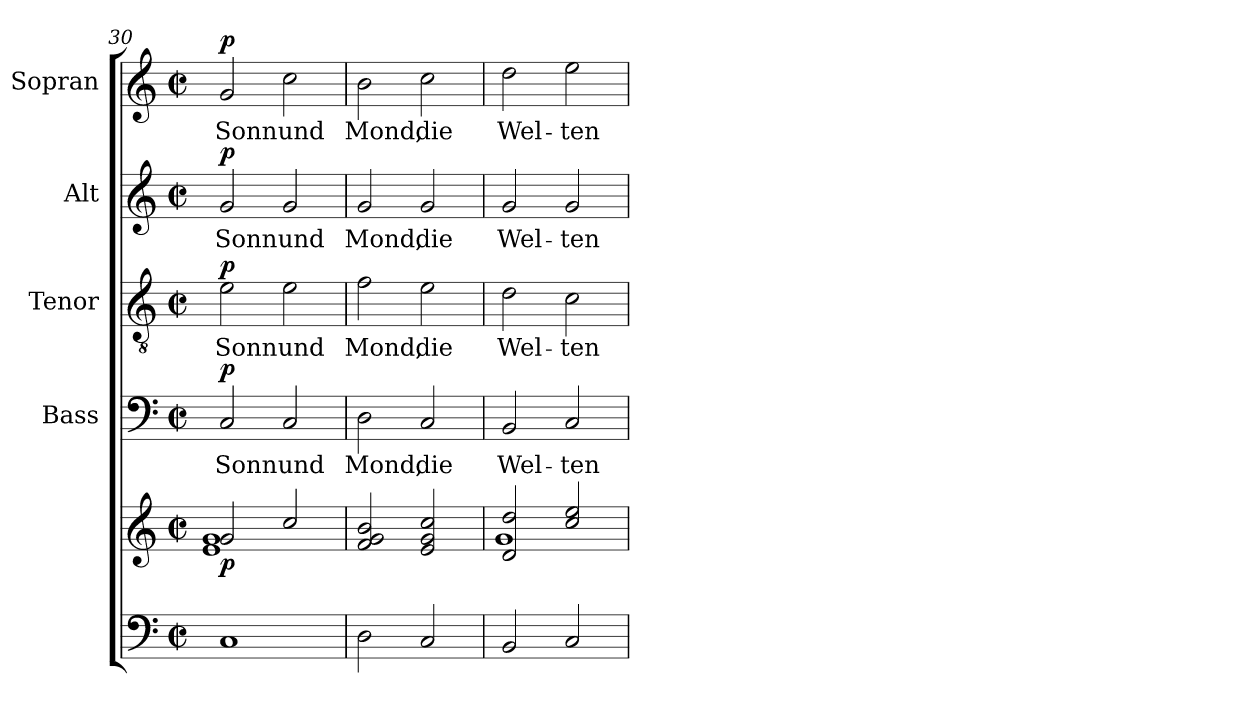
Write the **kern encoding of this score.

**kern	**kern	**dynam	**kern	**text	**dynam	**kern	**text	**dynam	**kern	**text	**dynam	**kern	**text	**dynam
*part5	*part5	*part5	*part4	*part4	*part4	*part3	*part3	*part3	*part2	*part2	*part2	*part1	*part1	*part1
*staff6	*staff5	*staff5/6	*staff4	*staff4	*staff4	*staff3	*staff3	*staff3	*staff2	*staff2	*staff2	*staff1	*staff1	*staff1
*	*	*	*I"Bass	*	*	*I"Tenor	*	*	*I"Alt	*	*	*I"Sopran	*	*
*	*	*	*I'B.	*	*	*I'T.	*	*	*I'A.	*	*	*I'S.	*	*
*clefF4	*clefG2	*	*clefF4	*	*	*clefGv2	*	*	*clefG2	*	*	*clefG2	*	*
*k[]	*k[]	*	*k[]	*	*	*k[]	*	*	*k[]	*	*	*k[]	*	*
*C:	*C:	*	*C:	*	*	*C:	*	*	*C:	*	*	*C:	*	*
*M2/2	*M2/2	*	*M2/2	*	*	*M2/2	*	*	*M2/2	*	*	*M2/2	*	*
*met(c|)	*met(c|)	*	*met(c|)	*	*	*met(c|)	*	*	*met(c|)	*	*	*met(c|)	*	*
=30	=30	=30	=30	=30	=30	=30	=30	=30	=30	=30	=30	=30	=30	=30
*	*^	*	*	*	*	*	*	*	*	*	*	*	*	*
!	!	!	!LO:DY:b	!	!LO:LY:b	!LO:DY:a	!	!LO:LY:b	!LO:DY:a	!	!LO:LY:b	!LO:DY:a	!	!LO:LY:b	!LO:DY:a
1C	2g/	1e 1g	p	2C/	Sonn	p	2e\	Sonn	p	2g/	Sonn	p	2g/	Sonn	p
!	!	!	!	!	!LO:LY:b	!	!	!LO:LY:b	!	!	!LO:LY:b	!	!	!LO:LY:b	!
.	2cc/	.	.	2C/	und	.	2e\	und	.	2g/	und	.	2cc\	und	.
*	*v	*v	*	*	*	*	*	*	*	*	*	*	*	*	*
=31	=31	=31	=31	=31	=31	=31	=31	=31	=31	=31	=31	=31	=31	=31
!	!	!	!	!LO:LY:b	!	!	!LO:LY:b	!	!	!LO:LY:b	!	!	!LO:LY:b	!
2D\	2f/ 2g/ 2b/	.	2D\	Mond,	.	2f\	Mond,	.	2g/	Mond,	.	2b\	Mond,	.
!	!	!	!	!LO:LY:b	!	!	!LO:LY:b	!	!	!LO:LY:b	!	!	!LO:LY:b	!
2C/	2e/ 2g/ 2cc/	.	2C/	die	.	2e\	die	.	2g/	die	.	2cc\	die	.
!!LO:LB:g=z
=32	=32	=32	=32	=32	=32	=32	=32	=32	=32	=32	=32	=32	=32	=32
*	*^	*	*	*	*	*	*	*	*	*	*	*	*	*
!	!	!	!	!	!LO:LY:b	!	!	!LO:LY:b	!	!	!LO:LY:b	!	!	!LO:LY:b	!
2BB/	2d/ 2dd/	1g	.	2BB/	Wel-	.	2d\	Wel-	.	2g/	Wel-	.	2dd\	Wel-	.
!	!	!	!	!	!LO:LY:b	!	!	!LO:LY:b	!	!	!LO:LY:b	!	!	!LO:LY:b	!
2C/	2cc/ 2ee/	.	.	2C/	-ten	.	2c\	-ten	.	2g/	-ten	.	2ee\	-ten	.
*	*v	*v	*	*	*	*	*	*	*	*	*	*	*	*	*
=	=	=	=	=	=	=	=	=	=	=	=	=	=	=
*-	*-	*-	*-	*-	*-	*-	*-	*-	*-	*-	*-	*-	*-	*-
